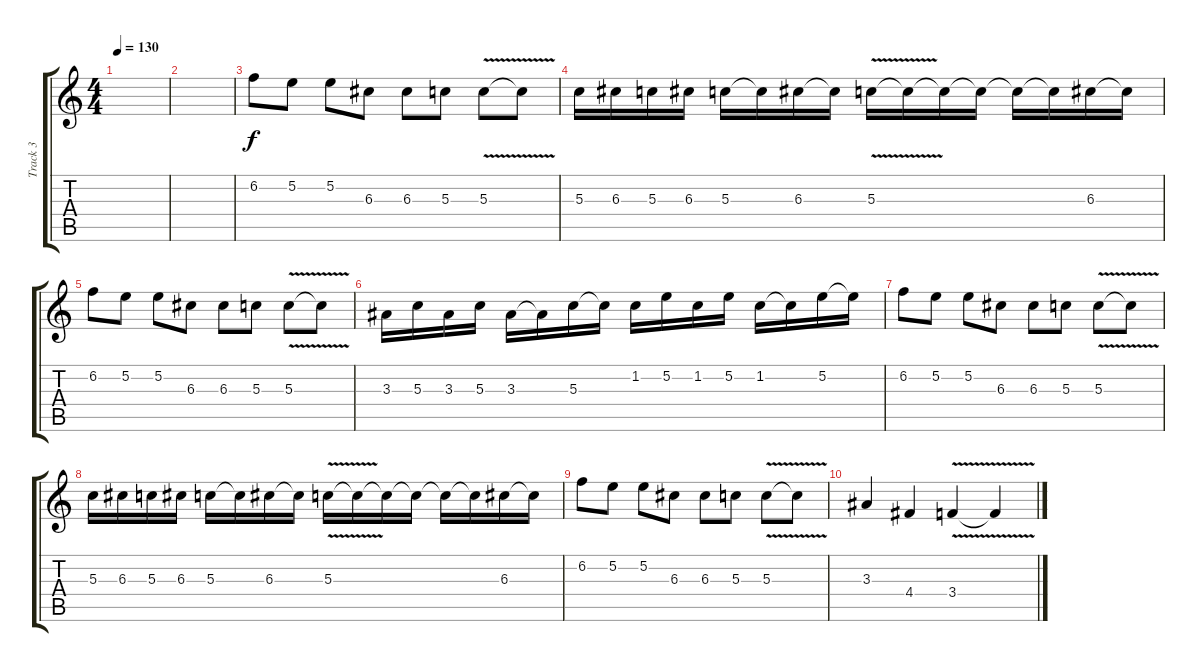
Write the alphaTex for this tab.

\track ("Track 3" "Track 3") {instrument distortionguitar bank 255}
\staff {score tabs}
\tuning (E4 B3 G3 D3 A2 E2) {hide}
\ts (4 4)
\tempo 130
\clef g2
\ks c
|
|
6.2.8 5.2.8 5.2.8 6.3.8 6.3.8 5.3.8 5.3{v}.8 5.3{t}.8 |
5.3.16 6.3.16 5.3.16 6.3.16 5.3.16 5.3{t}.16 6.3.16 6.3{t}.16 5.3{v}.16 5.3{t}.16 5.3{t}.16 5.3{t}.16 5.3{t}.16 5.3{t}.16 6.3.16 6.3{t}.16 |
6.2.8 5.2.8 5.2.8 6.3.8 6.3.8 5.3.8 5.3{v}.8 5.3{t}.8 |
3.3.16 5.3.16 3.3.16 5.3.16 3.3.16 3.3{t}.16 5.3.16 5.3{t}.16 1.2.16 5.2.16 1.2.16 5.2.16 1.2.16 1.2{t}.16 5.2.16 5.2{t}.16 |
6.2.8 5.2.8 5.2.8 6.3.8 6.3.8 5.3.8 5.3{v}.8 5.3{t}.8 |
5.3.16 6.3.16 5.3.16 6.3.16 5.3.16 5.3{t}.16 6.3.16 6.3{t}.16 5.3{v}.16 5.3{t}.16 5.3{t}.16 5.3{t}.16 5.3{t}.16 5.3{t}.16 6.3.16 6.3{t}.16 |
6.2.8 5.2.8 5.2.8 6.3.8 6.3.8 5.3.8 5.3{v}.8 5.3{t}.8 |
3.3.4 4.4.4 3.4{v}.4 3.4{t}.4
